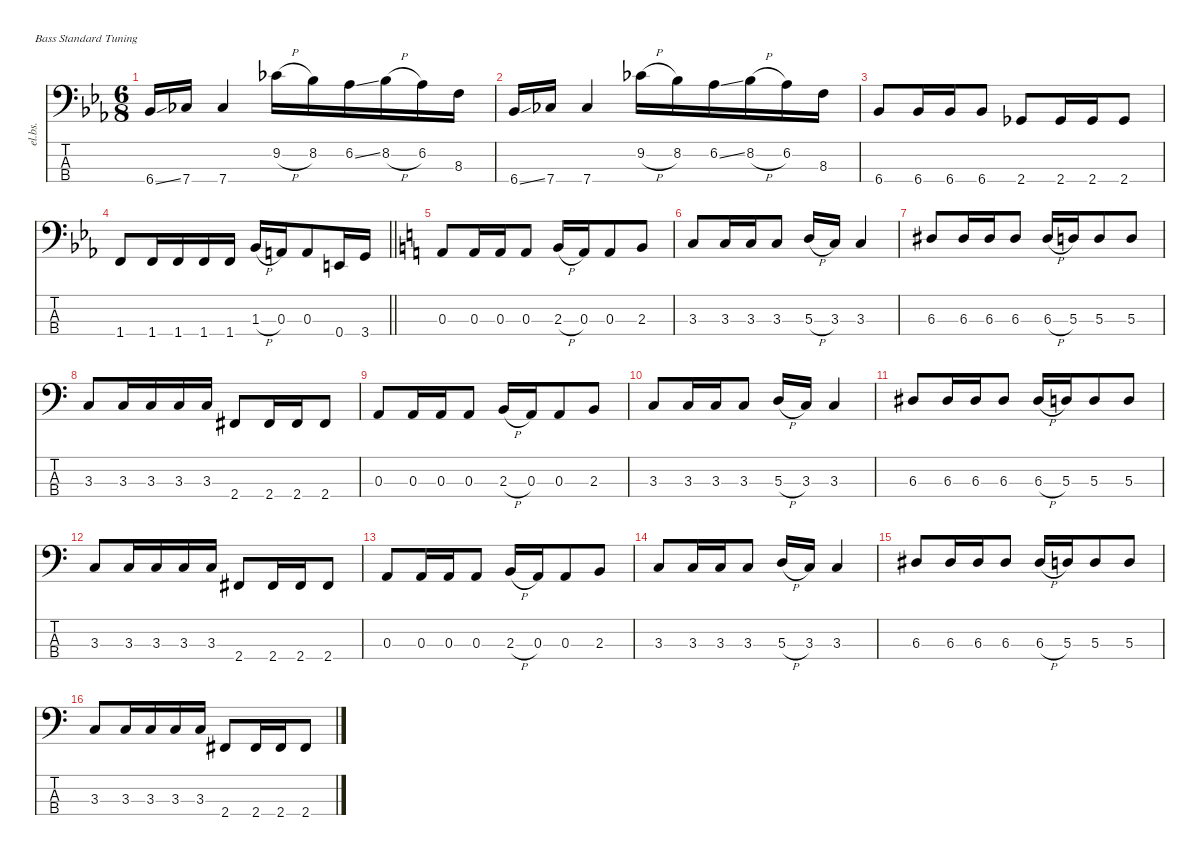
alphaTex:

\defaultSystemsLayout 4
\hideDynamics
\bracketExtendMode nobrackets
\otherSystemsTrackNameOrientation horizontal
\track ("Bass" "el.bs.") {defaultSystemsLayout 4 instrument electricbassfinger}
\staff {score tabs}
\tuning (G2 D2 A1 E1)
\ts (6 8)
\tempo (93 hide)
\clef f4
\ks cminor
6.4{ss acc b}.16{dy ff beam Up} 7.4{acc b}.16{beam Up} 7.4{acc b}.4{beam Up} 9.2{h acc b}.16{beam Down} 8.2{acc b}.16{beam Down} 6.2{ss acc b}.16{beam Down} 8.2{h acc b}.16{beam Down} 6.2{acc b}.16{beam Down} 8.3{acc forcenatural}.16{beam Down} |
6.4{ss acc b}.16{beam Up} 7.4{acc b}.16{beam Up} 7.4{acc b}.4{beam Up} 9.2{h acc b}.16{beam Down} 8.2{acc b}.16{beam Down} 6.2{ss acc b}.16{beam Down} 8.2{h acc b}.16{beam Down} 6.2{acc b}.16{beam Down} 8.3{acc forcenatural}.16{beam Down} |
6.4{acc b}.8{dy f beam Up} 6.4{acc b}.16{beam Up} 6.4{acc b}.16{beam Up} 6.4{acc b}.8{beam Up} 2.4{acc b}.8{dy ff beam Up} 2.4{acc b}.16{beam Up} 2.4{acc b}.16{beam Up} 2.4{acc b}.8{beam Up} |
\barLineRight lightlight
1.4{acc forcenatural}.8{beam Up} 1.4{acc forcenatural}.16{beam Up} 1.4{acc forcenatural}.16{beam Up} 1.4{acc forcenatural}.16{beam Up} 1.4{acc forcenatural}.16{dy f beam Up} 1.3{h acc b}.16{dy ff beam Up} 0.3{acc forcenatural}.16{beam Up} 0.3{acc forcenatural}.8{beam Up} 0.4{acc forcenatural}.16{dy fff beam Up} 3.4{acc forcenatural}.16{beam Up} |
\tempo (91.5 hide)
\ks aminor
0.3.8{dy ff beam Up} 0.3.16{beam Up} 0.3.16{beam Up} 0.3.8{beam Up} 2.3{h}.16{beam Up} 0.3.16{beam Up} 0.3.8{beam Up} 2.3.8{beam Up} |
3.3.8{beam Up} 3.3.16{beam Up} 3.3.16{beam Up} 3.3.8{beam Up} 5.3{h}.16{beam Up} 3.3.16{beam Up} 3.3.4{beam Up} |
\tempo (93 hide)
6.3{acc #}.8{dy f beam Up} 6.3{acc #}.16{beam Up} 6.3{acc #}.16{beam Up} 6.3{acc #}.8{beam Up} 6.3{h acc #}.16{beam Up} 5.3.16{beam Up} 5.3.8{beam Up} 5.3.8{beam Up} |
3.3.8{beam Up} 3.3.16{beam Up} 3.3.16{beam Up} 3.3.16{beam Up} 3.3.16{beam Up} 2.4{acc #}.8{dy ff beam Up} 2.4{acc #}.16{beam Up} 2.4{acc #}.16{beam Up} 2.4{acc #}.8{beam Up} |
\tempo (91.5 hide)
0.3.8{beam Up} 0.3.16{beam Up} 0.3.16{beam Up} 0.3.8{beam Up} 2.3{h}.16{beam Up} 0.3.16{beam Up} 0.3.8{beam Up} 2.3.8{beam Up} |
3.3.8{beam Up} 3.3.16{beam Up} 3.3.16{beam Up} 3.3.8{beam Up} 5.3{h}.16{beam Up} 3.3.16{beam Up} 3.3.4{beam Up} |
\tempo (93 hide)
6.3{acc #}.8{dy f beam Up} 6.3{acc #}.16{beam Up} 6.3{acc #}.16{beam Up} 6.3{acc #}.8{beam Up} 6.3{h acc #}.16{beam Up} 5.3.16{beam Up} 5.3.8{beam Up} 5.3.8{beam Up} |
3.3.8{beam Up} 3.3.16{beam Up} 3.3.16{beam Up} 3.3.16{beam Up} 3.3.16{beam Up} 2.4{acc #}.8{dy ff beam Up} 2.4{acc #}.16{beam Up} 2.4{acc #}.16{beam Up} 2.4{acc #}.8{beam Up} |
\tempo (91.5 0.00735294 hide)
0.3.8{beam Up} 0.3.16{beam Up} 0.3.16{beam Up} 0.3.8{beam Up} 2.3{h}.16{beam Up} 0.3.16{beam Up} 0.3.8{beam Up} 2.3.8{beam Up} |
3.3.8{beam Up} 3.3.16{beam Up} 3.3.16{beam Up} 3.3.8{beam Up} 5.3{h}.16{beam Up} 3.3.16{beam Up} 3.3.4{beam Up} |
\tempo (93 hide)
6.3{acc #}.8{dy f beam Up} 6.3{acc #}.16{beam Up} 6.3{acc #}.16{beam Up} 6.3{acc #}.8{beam Up} 6.3{h acc #}.16{beam Up} 5.3.16{beam Up} 5.3.8{beam Up} 5.3.8{beam Up} |
3.3.8{beam Up} 3.3.16{beam Up} 3.3.16{beam Up} 3.3.16{beam Up} 3.3.16{beam Up} 2.4{acc #}.8{dy ff beam Up} 2.4{acc #}.16{beam Up} 2.4{acc #}.16{beam Up} 2.4{acc #}.8{beam Up}
